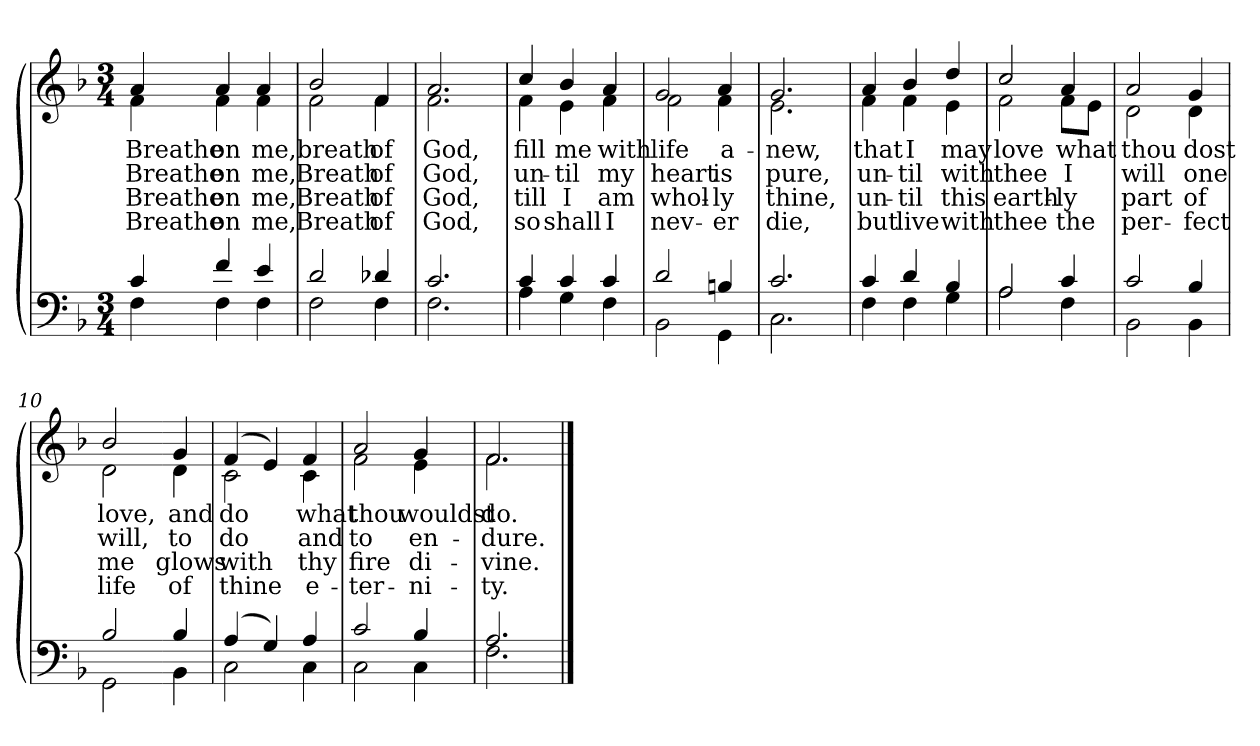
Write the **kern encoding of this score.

**kern	**kern	**text	**text	**text	**text
*part2	*part1	*part1	*part1	*part1	*part1
*staff2	*staff1	*staff1	*staff1	*staff1	*staff1
*clefF4	*clefG2	*	*	*	*
*k[b-]	*k[b-]	*	*	*	*
*M3/4	*M3/4	*	*	*	*
=1	=1	=1	=1	=1	=1
*^	*	*	*	*	*
!	!	!LO:TX:b:i:t=Verse	!	!	!	!
!	!	!	!LO:LY:b	!LO:LY:b	!LO:LY:b	!LO:LY:b
*	*	*^	*	*	*	*
4c/	4F\	4a/	4f\	Breathe	Breathe	Breathe	Breathe
!	!	!	!	!LO:LY:b	!LO:LY:b	!LO:LY:b	!LO:LY:b
4f/	4F\	4a/	4f\	on	on	on	on
!	!	!	!	!LO:LY:b	!LO:LY:b	!LO:LY:b	!LO:LY:b
4e/	4F\	4a/	4f\	me,	me,	me,	me,
=2	=2	=2	=2	=2	=2	=2	=2
!	!	!	!	!LO:LY:b	!LO:LY:b	!LO:LY:b	!LO:LY:b
2d/	2F\	2b-/	2f\	breath	Breath	Breath	Breath
!	!	!	!	!LO:LY:b	!LO:LY:b	!LO:LY:b	!LO:LY:b
4d-X/	4F\	4f/	4f\	of	of	of	of
=3	=3	=3	=3	=3	=3	=3	=3
!	!	!	!	!LO:LY:b	!LO:LY:b	!LO:LY:b	!LO:LY:b
2.c/	2.F\	2.a/	2.f\	God,	God,	God,	God,
!!LO:LB:g=z	!!
=4	=4	=4	=4	=4	=4	=4	=4
!	!	!	!	!LO:LY:b	!LO:LY:b	!LO:LY:b	!LO:LY:b
4c/	4A\	4cc/	4f\	fill	un-	till	so
!	!	!	!	!LO:LY:b	!LO:LY:b	!LO:LY:b	!LO:LY:b
4c/	4G\	4b-/	4e\	me	-til	I	shall
!	!	!	!	!LO:LY:b	!LO:LY:b	!LO:LY:b	!LO:LY:b
4c/	4F\	4a/	4f\	with	my	am	I
=5	=5	=5	=5	=5	=5	=5	=5
!	!	!	!	!LO:LY:b	!LO:LY:b	!LO:LY:b	!LO:LY:b
2d/	2BB-\	2g/	2f\	life	heart	whol-	nev-
!	!	!	!	!LO:LY:b	!LO:LY:b	!LO:LY:b	!LO:LY:b
4Bn/	4GG\	4a/	4f\	a-	is	-ly	-er
=6	=6	=6	=6	=6	=6	=6	=6
!	!	!	!	!LO:LY:b	!LO:LY:b	!LO:LY:b	!LO:LY:b
2.c/	2.C\	2.g/	2.e\	-new,	pure,	thine,	die,
!!LO:LB:g=z	!!
=7	=7	=7	=7	=7	=7	=7	=7
!	!	!	!	!LO:LY:b	!LO:LY:b	!LO:LY:b	!LO:LY:b
4c/	4F\	4a/	4f\	that	un-	un-	but
!	!	!	!	!LO:LY:b	!LO:LY:b	!LO:LY:b	!LO:LY:b
4d/	4F\	4b-/	4f\	I	-til	-til	live
!	!	!	!	!LO:LY:b	!LO:LY:b	!LO:LY:b	!LO:LY:b
4B-/	4G\	4dd/	4e\	may	with	this	with
=8	=8	=8	=8	=8	=8	=8	=8
!	!	!	!	!LO:LY:b	!LO:LY:b	!LO:LY:b	!LO:LY:b
2A/	2A\	2cc/	2f\	love	thee	earth-	thee
!	!	!	!	!LO:LY:b	!LO:LY:b	!LO:LY:b	!LO:LY:b
4c/	4F\	4a/	8f\L	what	I	-ly	the
.	.	.	8e\J	.	.	.	.
=9	=9	=9	=9	=9	=9	=9	=9
!	!	!	!	!LO:LY:b	!LO:LY:b	!LO:LY:b	!LO:LY:b
2c/	2BB-\	2a/	2d\	thou	will	part	per-
!	!	!	!	!LO:LY:b	!LO:LY:b	!LO:LY:b	!LO:LY:b
4B-/	4BB-\	4g/	4d\	dost	one	of	-fect
=10	=10	=10	=10	=10	=10	=10	=10
!	!	!	!	!LO:LY:b	!LO:LY:b	!LO:LY:b	!LO:LY:b
2B-/	2GG\	2b-/	2d\	love,	will,	me	life
!!LO:LB:g=z	!!
=11-	=11-	=11-	=11-	=11-	=11-	=11-	=11-
!	!	!	!	!LO:LY:b	!LO:LY:b	!LO:LY:b	!LO:LY:b
4B-/	4BB-\	4g/	4d\	and	to	glows	of
=12	=12	=12	=12	=12	=12	=12	=12
!	!	!	!	!LO:LY:b	!LO:LY:b	!LO:LY:b	!LO:LY:b
(>4A/	2C\	(>4f/	2c\	do	do	with	thine
4G/)	.	4e/)	.	.	.	.	.
!	!	!	!	!LO:LY:b	!LO:LY:b	!LO:LY:b	!LO:LY:b
4A/	4C\	4f/	4c\	what	and	thy	e-
=13	=13	=13	=13	=13	=13	=13	=13
!	!	!	!	!LO:LY:b	!LO:LY:b	!LO:LY:b	!LO:LY:b
2c/	2C\	2a/	2f\	thou	to	fire	-ter-
!	!	!	!	!LO:LY:b	!LO:LY:b	!LO:LY:b	!LO:LY:b
4B-/	4C\	4g/	4e\	wouldst	en-	di-	-ni-
=14	=14	=14	=14	=14	=14	=14	=14
!	!	!	!	!LO:LY:b	!LO:LY:b	!LO:LY:b	!LO:LY:b
2.A/	2.F\	2.f/	2.f\	do.	-dure.	-vine.	-ty.
*v	*v	*	*	*	*	*	*
*	*v	*v	*	*	*	*
==	==	==	==	==	==
*-	*-	*-	*-	*-	*-
